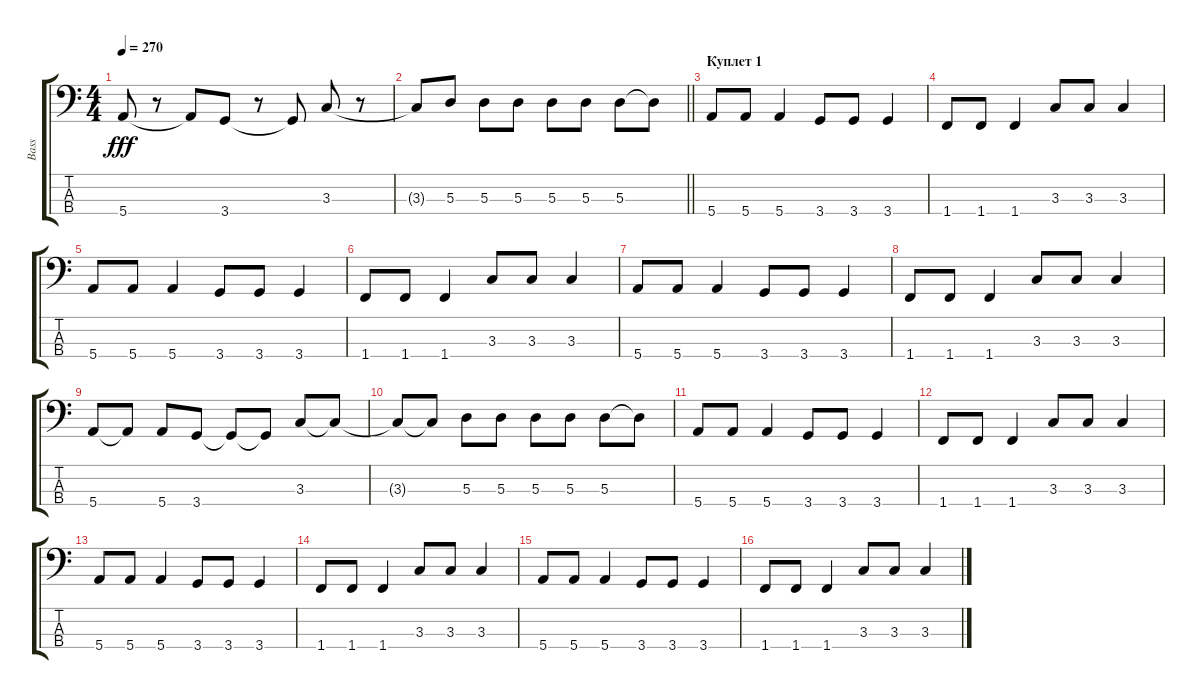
\track ("Bass" "Bass") {instrument electricbassfinger}
\staff {score tabs}
\tuning (G2 D2 A1 E1) {hide}
\ts (4 4)
\tempo 270
\clef f4
\ks c
5.4.8{dy fff} r.8 5.4{t}.8 3.4.8 r.8 3.4{t}.8 3.3.8 r.8 |
\barLineRight lightlight
3.3{t}.8 5.3.8 5.3.8 5.3.8 5.3.8 5.3.8 5.3.8 5.3{t}.8 |
\section ("" "Куплет 1")
5.4.8 5.4.8 5.4.4 3.4.8 3.4.8 3.4.4 |
1.4.8 1.4.8 1.4.4 3.3.8 3.3.8 3.3.4 |
5.4.8 5.4.8 5.4.4 3.4.8 3.4.8 3.4.4 |
1.4.8 1.4.8 1.4.4 3.3.8 3.3.8 3.3.4 |
5.4.8 5.4.8 5.4.4 3.4.8 3.4.8 3.4.4 |
1.4.8 1.4.8 1.4.4 3.3.8 3.3.8 3.3.4 |
5.4.8 5.4{t}.8 5.4.8 3.4.8 3.4{t}.8 3.4{t}.8 3.3.8 3.3{t}.8 |
3.3{t}.8 3.3{t}.8 5.3.8 5.3.8 5.3.8 5.3.8 5.3.8 5.3{t}.8 |
5.4.8 5.4.8 5.4.4 3.4.8 3.4.8 3.4.4 |
1.4.8 1.4.8 1.4.4 3.3.8 3.3.8 3.3.4 |
5.4.8 5.4.8 5.4.4 3.4.8 3.4.8 3.4.4 |
1.4.8 1.4.8 1.4.4 3.3.8 3.3.8 3.3.4 |
5.4.8 5.4.8 5.4.4 3.4.8 3.4.8 3.4.4 |
1.4.8 1.4.8 1.4.4 3.3.8 3.3.8 3.3.4
